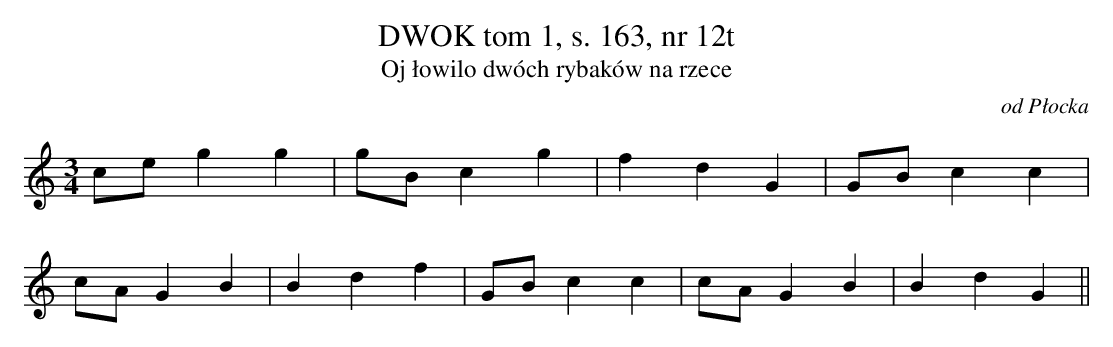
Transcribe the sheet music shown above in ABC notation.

X:1
T:DWOK tom 1, s. 163, nr 12t
T:Oj łowilo dwóch rybaków na rzece
O:od Płocka
M:3/4
L:1/8
K:C
ceg2g2 | gBc2g2 | f2d2G2 |GBc2c2 |
 cAG2B2 | B2d2f2 |GBc2c2 | cAG2B2 | B2d2G2||
